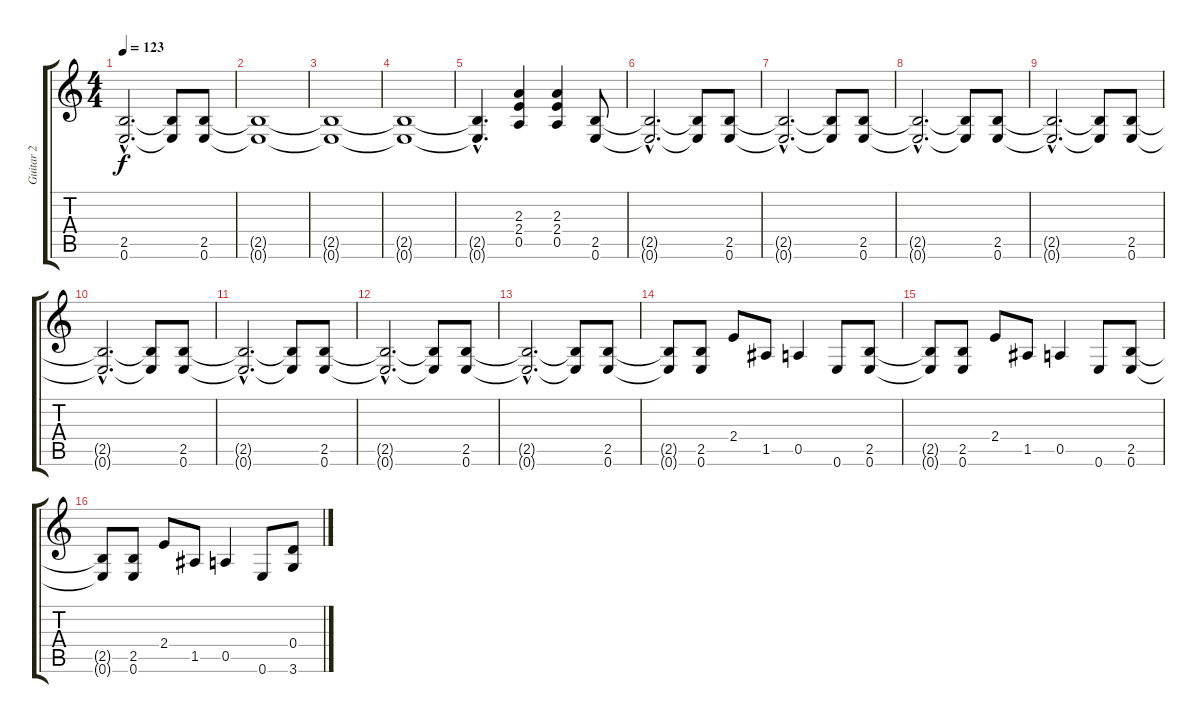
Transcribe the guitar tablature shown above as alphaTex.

\track ("Guitar 2" "Guitar 2") {instrument overdrivenguitar}
\staff {score tabs}
\tuning (E4 B3 G3 D3 A2 E2) {hide}
\ts (4 4)
\tempo 123
\clef g2
\ks c
(2.5{hac t} 0.6{hac t}).2{d dy f} (2.5{t} 0.6{t}).8 (2.5 0.6).8 |
(2.5{t} 0.6{t}).1 |
(2.5{t} 0.6{t}).1 |
(2.5{t} 0.6{t}).1 |
(2.5{hac t} 0.6{hac t}).4{d} (2.3 2.4 0.5).4 (2.3 2.4 0.5).4 (2.5 0.6).8 |
(2.5{hac t} 0.6{hac t}).2{d} (2.5{t} 0.6{t}).8 (2.5 0.6).8 |
(2.5{hac t} 0.6{hac t}).2{d} (2.5{t} 0.6{t}).8 (2.5 0.6).8 |
(2.5{hac t} 0.6{hac t}).2{d} (2.5{t} 0.6{t}).8 (2.5 0.6).8 |
(2.5{hac t} 0.6{hac t}).2{d} (2.5{t} 0.6{t}).8 (2.5 0.6).8 |
(2.5{hac t} 0.6{hac t}).2{d} (2.5{t} 0.6{t}).8 (2.5 0.6).8 |
(2.5{hac t} 0.6{hac t}).2{d} (2.5{t} 0.6{t}).8 (2.5 0.6).8 |
(2.5{hac t} 0.6{hac t}).2{d} (2.5{t} 0.6{t}).8 (2.5 0.6).8 |
(2.5{hac t} 0.6{hac t}).2{d} (2.5{t} 0.6{t}).8 (2.5 0.6).8 |
(2.5{t} 0.6{t}).8 (2.5 0.6).8 2.4.8 1.5.8 0.5.4 0.6.8 (2.5 0.6).8 |
(2.5{t} 0.6{t}).8 (2.5 0.6).8 2.4.8 1.5.8 0.5.4 0.6.8 (2.5 0.6).8 |
(2.5{t} 0.6{t}).8 (2.5 0.6).8 2.4.8 1.5.8 0.5.4 0.6.8 (0.4 3.6).8
